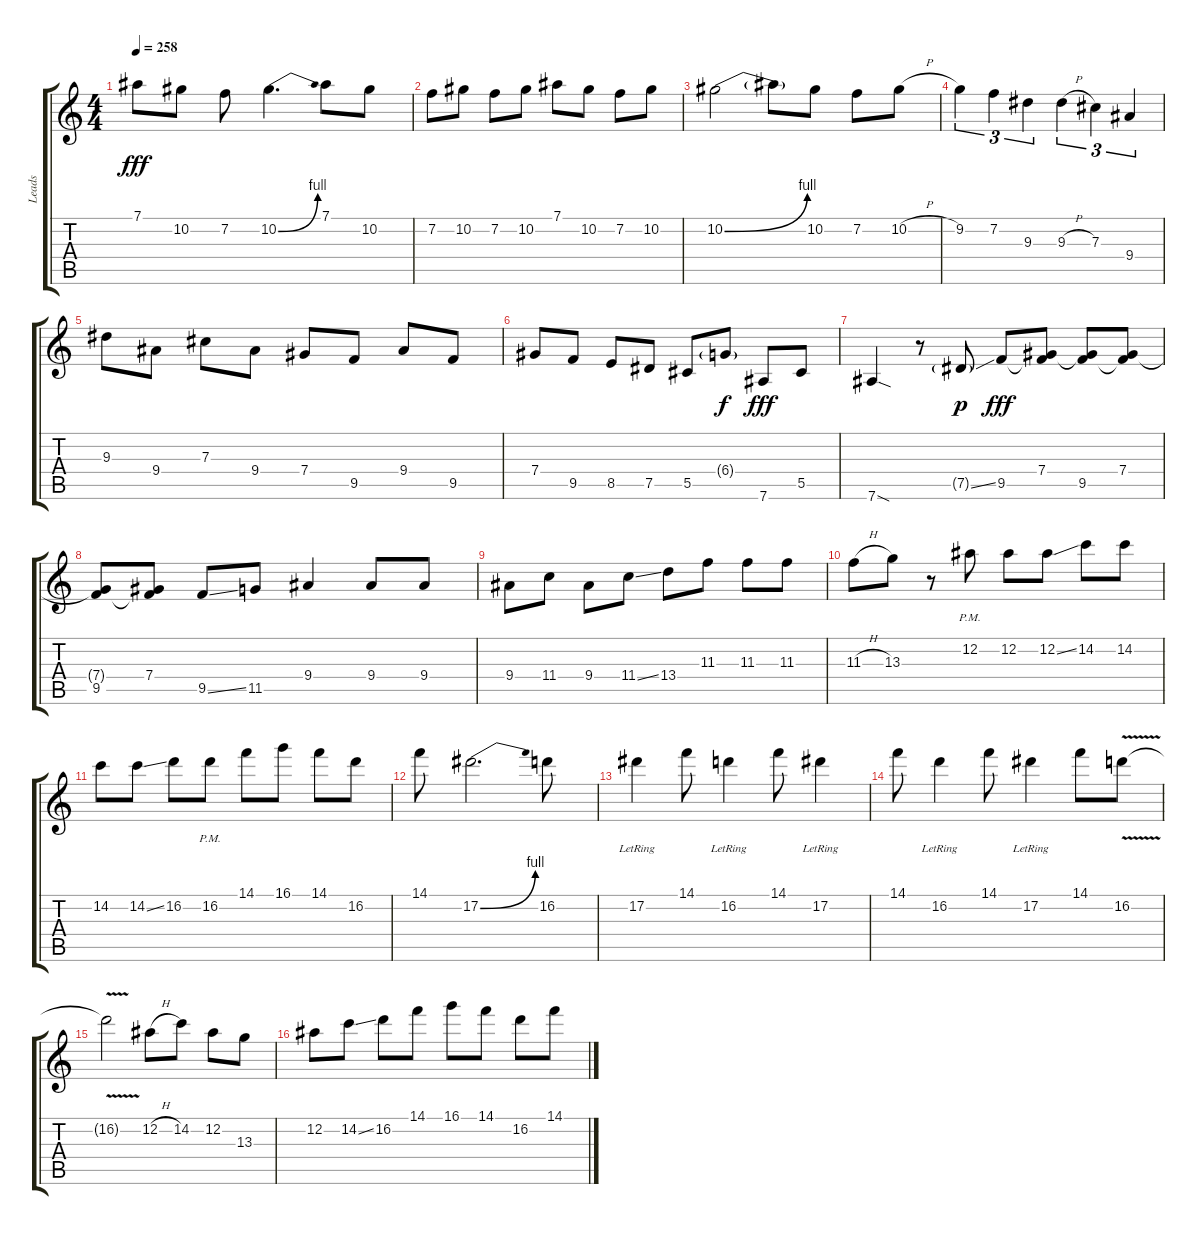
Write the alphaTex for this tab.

\track ("Leads" "Leads") {instrument distortionguitar}
\staff {score tabs}
\tuning (Eb4 Bb3 Gb3 Db3 Ab2 Eb2) {hide}
\ts (4 4)
\tempo 258
\clef g2
\ks c
7.1.8{dy fff} 10.2.8 7.2.8 10.2{be (bend 0 0 60 4)}.4{d} 7.1.8 10.2.8 |
7.2.8 10.2.8 7.2.8 10.2.8 7.1.8 10.2.8 7.2.8 10.2.8 |
10.2{be (bend 0 0 60 4)}.2 10.2{t}.8 10.2.8 7.2.8 10.2{h}.8 |
9.2.4{tu (3 2)} 7.2.4{tu (3 2)} 9.3.4{tu (3 2)} 9.3{h}.4{tu (3 2)} 7.3.4{tu (3 2)} 9.4.4{tu (3 2)} |
9.3.8 9.4.8 7.3.8 9.4.8 7.4.8 9.5.8 9.4.8 9.5.8 |
7.4.8 9.5.8 8.5.8 7.5.8 5.5.8 6.4{g}.8{dy f} 7.6.8{dy fff} 5.5.8 |
7.6{sod}.4 r.8 7.5{ss g}.8{dy p} 9.5.8{dy fff} (7.4 9.5{t}).8 (7.4{t} 9.5).8 (7.4 9.5{t}).8 |
(7.4{t} 9.5).8 (7.4 9.5{t}).8 9.5{ss}.8 11.5.8 9.4.4 9.4.8 9.4.8 |
9.4.8 11.4.8 9.4.8 11.4{ss}.8 13.4.8 11.3.8 11.3.8 11.3.8 |
11.3{h}.8 13.3.8 r.8 12.2{pm}.8 12.2.8 12.2{ss}.8 14.2.8 14.2.8 |
14.2.8 14.2{ss}.8 16.2.8 16.2{pm}.8 14.1.8 16.1.8 14.1.8 16.2.8 |
14.1.8 17.2{be (bend 0 0 60 4)}.2{d} 16.2.8 |
17.2{lr}.4 14.1.8 16.2{lr}.4 14.1.8 17.2{lr}.4 |
14.1.8 16.2{lr}.4 14.1.8 17.2{lr}.4 14.1.8 16.2{v}.8 |
16.2{t}.2 12.2{h}.8 14.2.8 12.2.8 13.3.8 |
12.2.8 14.2{ss}.8 16.2.8 14.1.8 16.1.8 14.1.8 16.2.8 14.1.8
